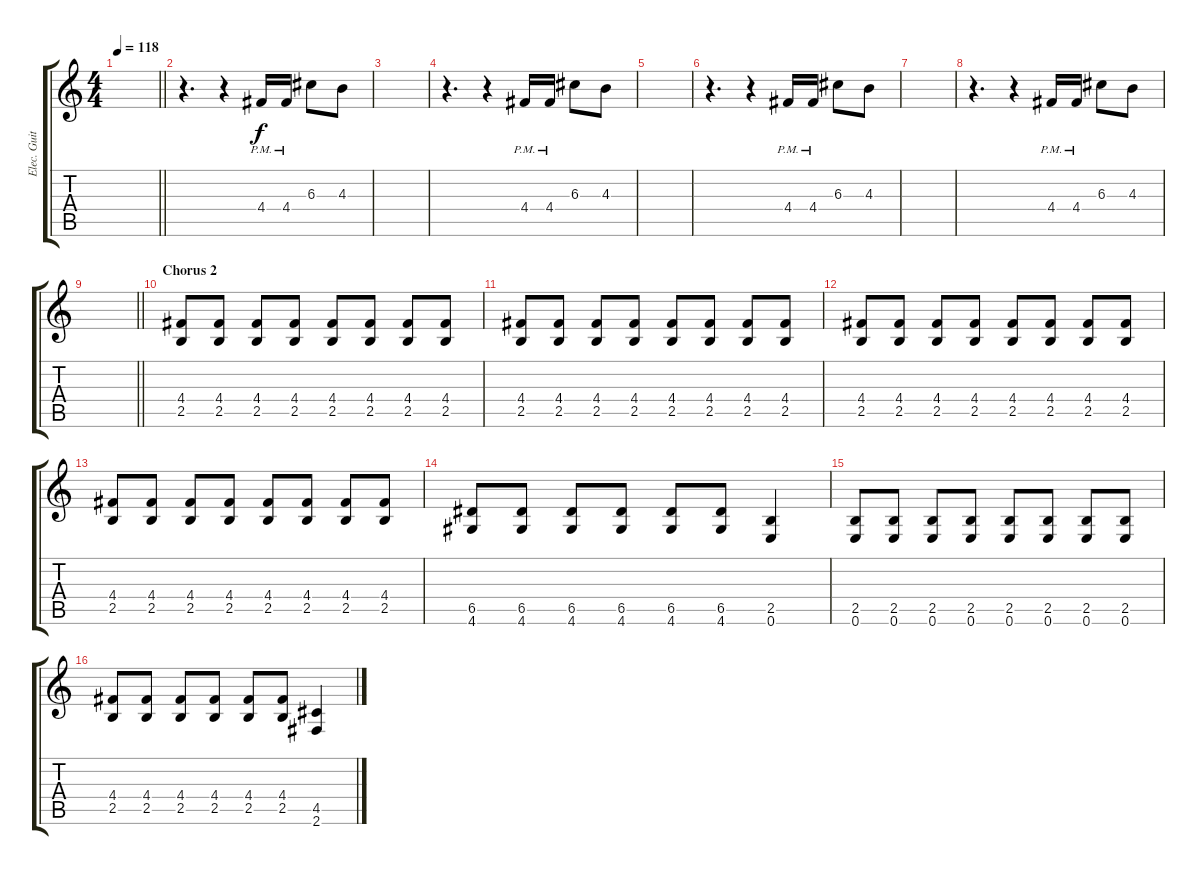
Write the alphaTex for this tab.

\track ("Elec. Guitar" "Elec. Guit") {instrument distortionguitar}
\staff {score tabs}
\tuning (E4 B3 G3 D3 A2 E2) {hide}
\ts (4 4)
\tempo 118
\clef g2
\barLineRight lightlight
\ks c
|
r.4{d} r.4 4.4{pm}.16 4.4{pm}.16 6.3.8 4.3.8 |
|
r.4{d} r.4 4.4{pm}.16 4.4{pm}.16 6.3.8 4.3.8 |
|
r.4{d} r.4 4.4{pm}.16 4.4{pm}.16 6.3.8 4.3.8 |
|
r.4{d} r.4 4.4{pm}.16 4.4{pm}.16 6.3.8 4.3.8 |
\barLineRight lightlight
|
\section ("" "Chorus 2")
(4.4 2.5).8 (4.4 2.5).8 (4.4 2.5).8 (4.4 2.5).8 (4.4 2.5).8 (4.4 2.5).8 (4.4 2.5).8 (4.4 2.5).8 |
(4.4 2.5).8 (4.4 2.5).8 (4.4 2.5).8 (4.4 2.5).8 (4.4 2.5).8 (4.4 2.5).8 (4.4 2.5).8 (4.4 2.5).8 |
(4.4 2.5).8 (4.4 2.5).8 (4.4 2.5).8 (4.4 2.5).8 (4.4 2.5).8 (4.4 2.5).8 (4.4 2.5).8 (4.4 2.5).8 |
(4.4 2.5).8 (4.4 2.5).8 (4.4 2.5).8 (4.4 2.5).8 (4.4 2.5).8 (4.4 2.5).8 (4.4 2.5).8 (4.4 2.5).8 |
(6.5 4.6).8 (6.5 4.6).8 (6.5 4.6).8 (6.5 4.6).8 (6.5 4.6).8 (6.5 4.6).8 (2.5 0.6).4 |
(2.5 0.6).8 (2.5 0.6).8 (2.5 0.6).8 (2.5 0.6).8 (2.5 0.6).8 (2.5 0.6).8 (2.5 0.6).8 (2.5 0.6).8 |
(4.4 2.5).8 (4.4 2.5).8 (4.4 2.5).8 (4.4 2.5).8 (4.4 2.5).8 (4.4 2.5).8 (4.5 2.6).4
